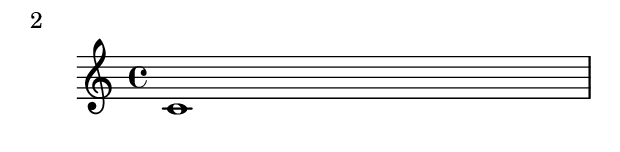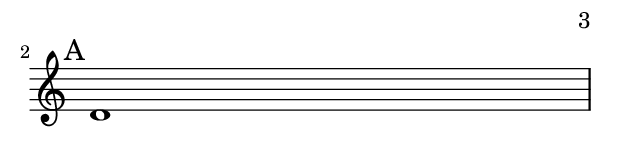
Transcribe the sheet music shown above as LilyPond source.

\version "2.12.0"
\header {
  lsrtags = "paper-and-layout"
  texidoc = "A table of contents is included using
@w{@code{\\markuplines \\table-of-contents}}.  The TOC items are
added with the @code{\\tocItem} command."
  doctitle = "Table of contents"
}

#(set-default-paper-size "a6")

\book {
  \markuplines \table-of-contents
  \pageBreak
  \tocItem \markup { The first score }
  \score {
    {
      c'1 \pageBreak
      \mark "A" \tocItem \markup { Mark A }
      d'1
    }
  }
  \pageBreak
  \tocItem \markup { The second score }
  \score {
    { e'1 }
    \header { piece = "Second score" }
  }
}
